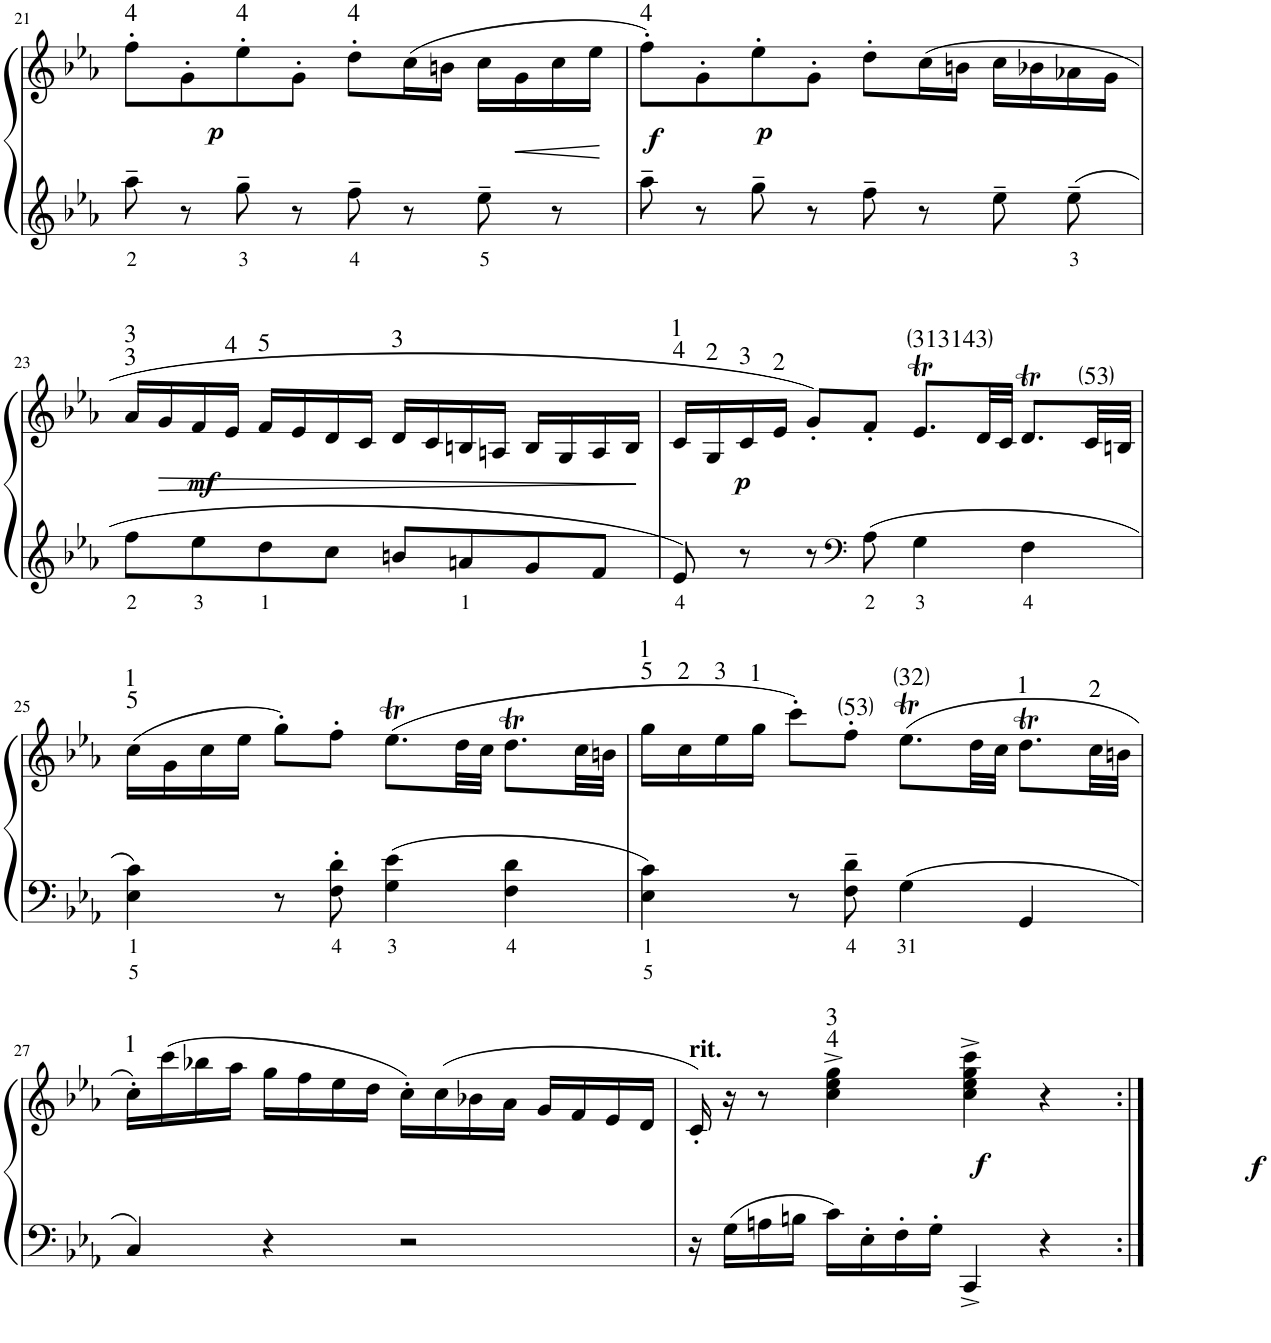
**kern	**text	**text	**kern	**dynam	**harte
*part1	*part1	*part1	*part1	*part1	*part1
*staff2	*staff2	*staff2	*staff1	*staff1/2	*
*I"Piano	*	*	*	*	*
*I'Pno	*	*	*	*	*
!!LO:PB:g=z
*clefG2	*	*	*clefG2	*	*
*k[b-e-a-]	*	*	*k[b-e-a-]	*	*
*M4/4	*	*	*M4/4	*	*
*met(c)	*	*	*met(c)	*	*
=21	=21	=21	=21	=21	=21
!	!LO:LY:b	!	!	!LO:DY:b	!LO:H:kt=4
8aa-~\	2	.	8ff'\L	p	N
8r	.	.	8g'\	.	.
!	!LO:LY:b	!	!	!	!LO:H:kt=4
8gg~\	3	.	8ee-'\	.	N
8r	.	.	8g'\J	.	.
!	!LO:LY:b	!	!	!	!LO:H:kt=4
8ff~\	4	.	8dd'\L	.	N
8r	.	.	(16cc\L	.	.
.	.	.	16bn\JJ	.	.
!	!LO:LY:b	!	!	!	!
8ee-~\	5	.	16cc\LL	.	.
!	!	!	!	!LO:HP:b	!
.	.	.	16g\	<	.
8r	.	.	16cc\	.	.
.	.	.	16ee-\JJ	[	.
=22	=22	=22	=22	=22	=22
!	!	!	!	!LO:DY:b	!LO:H:kt=4
8aa-~\	.	.	8ff'\L)	f	N
!	!	!	!	!LO:DY:b	!
8r	.	.	8g'\	p	.
8gg~\	.	.	8ee-'\	.	.
8r	.	.	8g'\J	.	.
8ff~\	.	.	8dd'\L	.	.
8r	.	.	(16cc\L	.	.
.	.	.	16bn\JJ	.	.
8ee-~\	.	.	16cc\LL	.	.
.	.	.	16b-X\	.	.
!	!LO:LY:b	!	!	!	!
8ee-~\	3	.	16a-X\	.	.
.	.	.	16g\JJ	.	.
!!LO:LB:g=z
=23	=23	=23	=23	=23	=23
!	!LO:LY:b	!	!	!LO:DY:b	!LO:H:n=1:kt=3
!	!	!	!	!	!LO:H:n=2:kt=3
8ff\L	2	.	16a-/LL	mf	N N
!	!	!	!	!LO:HP:b	!
.	.	.	16g/	>	.
!	!LO:LY:b	!	!	!	!
8ee-\	3	.	16f/	.	.
!	!	!	!	!	!LO:H:kt=4
.	.	.	16e-/JJ	.	N
!	!LO:LY:b	!	!	!	!LO:H:kt=5
8dd\	1	.	16f/LL	.	N
.	.	.	16e-/	.	.
8cc\J	.	.	16d/	.	.
.	.	.	16c/JJ	.	.
!	!	!	!	!	!LO:H:kt=3
8bn/L	.	.	16d/LL	.	N
.	.	.	16c/	.	.
!	!LO:LY:b	!	!	!	!
8an/	1	.	16Bn/	.	.
.	.	.	16An/JJ	.	.
8g/	.	.	16B/LL	.	.
.	.	.	16G/	.	.
8f/J	.	.	16A/	.	.
.	.	.	16B/JJ	]	.
=24	=24	=24	=24	=24	=24
!	!LO:LY:b	!	!	!	!LO:H:n=1:kt=4
!	!	!	!	!	!LO:H:n=2:kt=1
8e-/	4	.	16c/LL	.	N N
!	!	!	!	!LO:DY:b	!LO:H:kt=2
.	.	.	16G/	p	N
!	!	!	!	!	!LO:H:kt=3
8r	.	.	16c/	.	N
!	!	!	!	!	!LO:H:kt=2
.	.	.	16e-/JJ	.	N
8r	.	.	8g'/L)	.	.
*clefF4	*	*	*	*	*
!	!LO:LY:b	!	!	!	!
8A-\	2	.	8f'/J	.	.
!	!LO:LY:b	!	!	!	!LO:H:kt=313143
4G\	3	.	8.e-T/L	.	N
.	.	.	32d/LL	.	.
.	.	.	32c/JJJ	.	.
!	!LO:LY:b	!	!	!	!
4F\	4	.	8.dt/L	.	.
!	!	!	!	!	!LO:H:kt=53
.	.	.	32c/LL	.	N
.	.	.	32Bn/JJJ	.	.
!!LO:LB:g=z
=25	=25	=25	=25	=25	=25
!	!LO:LY:b	!LO:LY:b	!	!	!LO:H:n=1:kt=5
!	!	!	!	!	!LO:H:n=2:kt=1
4E-\ 4c\	1	5	(16cc\LL	.	N N
.	.	.	16g\	.	.
.	.	.	16cc\	.	.
.	.	.	16ee-\JJ	.	.
8r	.	.	8gg'\L)	.	.
!	!LO:LY:b	!	!	!	!
8F\' 8d\'	4	.	8ff'\J	.	.
!	!LO:LY:b	!	!	!	!
4G\ 4e-\	3	.	(8.ee-T\L	.	.
.	.	.	32dd\LL	.	.
.	.	.	32cc\JJJ	.	.
!	!LO:LY:b	!	!	!	!
4F\ 4d\	4	.	8.ddt\L	.	.
.	.	.	32cc\LL	.	.
.	.	.	32bn\JJJ	.	.
=26	=26	=26	=26	=26	=26
!	!LO:LY:b	!LO:LY:b	!	!	!LO:H:n=1:kt=5
!	!	!	!	!	!LO:H:n=2:kt=1
4E-\ 4c\	1	5	16gg\LL	.	N N
!	!	!	!	!	!LO:H:kt=2
.	.	.	16cc\	.	N
!	!	!	!	!	!LO:H:kt=3
.	.	.	16ee-\	.	N
!	!	!	!	!	!LO:H:kt=1
.	.	.	16gg\JJ	.	N
8r	.	.	8ccc'\L)	.	.
!	!LO:LY:b	!	!	!	!LO:H:kt=53
8F\~ 8d\~	4	.	8ff'\J	.	N
!	!LO:LY:b	!	!	!	!LO:H:kt=32
4G\	31	.	(8.ee-T\L	.	N
.	.	.	32dd\LL	.	.
.	.	.	32cc\JJJ	.	.
!	!	!	!	!	!LO:H:kt=1
4GG/	.	.	8.ddt\L	.	N
!	!	!	!	!	!LO:H:kt=2
.	.	.	32cc\LL	.	N
.	.	.	32bn\JJJ	.	.
!!LO:LB:g=z
=27	=27	=27	=27	=27	=27
!	!	!	!	!	!LO:H:kt=1
4C/	.	.	16cc'\LL)	.	N
.	.	.	(16ccc\	.	.
.	.	.	16bb-X\	.	.
.	.	.	16aa-\JJ	.	.
4r	.	.	16gg\LL	.	.
.	.	.	16ff\	.	.
.	.	.	16ee-\	.	.
.	.	.	16dd\JJ	.	.
2r	.	.	16cc'\LL)	.	.
.	.	.	(16cc\	.	.
.	.	.	16b-X\	.	.
.	.	.	16a-\JJ	.	.
.	.	.	16g/LL	.	.
.	.	.	16f/	.	.
.	.	.	16e-/	.	.
.	.	.	16d/JJ	.	.
=28	=28	=28	=28	=28	=28
!	!	!	!LO:TX:a:B:t=rit.	!	!
16r	.	.	16c'/)	.	.
16G\LL	.	.	16r	.	.
16An\	.	.	8r	.	.
16Bn\JJ	.	.	.	.	.
!	!	!	!	!LO:DY:b	!LO:H:n=1:kt=4
!	!	!	!	!	!LO:H:n=2:kt=3
16c\LL	.	.	4cc\^ 4ee-\^ 4gg\^	f	N N
16E-'\	.	.	.	.	.
16F'\	.	.	.	.	.
16G'\JJ	.	.	.	.	.
!	!	!	!	!LO:DY:b	!
4CC^/	.	.	4cc\^ 4ee-\^ 4gg\^ 4ccc\^	f	.
4r	.	.	4r	.	.
=:|!	=:|!	=:|!	=:|!	=:|!	=:|!
*-	*-	*-	*-	*-	*-
